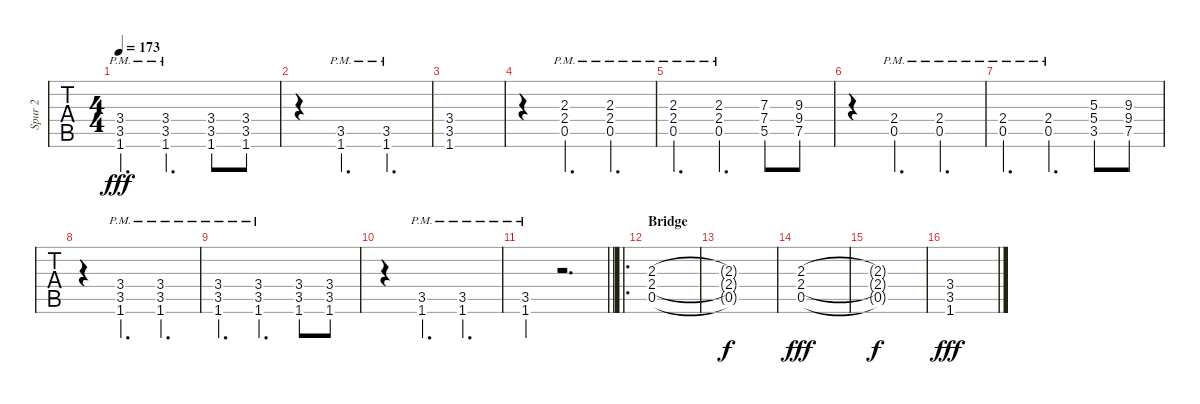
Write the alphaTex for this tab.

\track ("Spur 2" "Spur 2") {instrument distortionguitar}
\staff {tabs}
\tuning (B3 Gb3 D3 A2 E2 B1) {hide}
\ts (4 4)
\tempo 173
\clef g2
\ks c
(3.4{pm} 3.5{pm} 1.6{pm}).4{d dy fff} (3.4{pm} 3.5{pm} 1.6{pm}).4{d} (3.4 3.5 1.6).8 (3.4 3.5 1.6).8 |
r.4 (3.5{pm} 1.6{pm}).4{d} (3.5{pm} 1.6{pm}).4{d} |
(3.4 3.5 1.6).1 |
r.4 (2.3{pm} 2.4{pm} 0.5{pm}).4{d} (2.3{pm} 2.4{pm} 0.5{pm}).4{d} |
(2.3{pm} 2.4{pm} 0.5{pm}).4{d} (2.3{pm} 2.4{pm} 0.5{pm}).4{d} (7.3 7.4 5.5).8 (9.3 9.4 7.5).8 |
r.4 (2.4{pm} 0.5{pm}).4{d} (2.4{pm} 0.5{pm}).4{d} |
(2.4{pm} 0.5{pm}).4{d} (2.4{pm} 0.5{pm}).4{d} (5.3 5.4 3.5).8 (9.3 9.4 7.5).8 |
r.4 (3.4{pm} 3.5{pm} 1.6{pm}).4{d} (3.4{pm} 3.5{pm} 1.6{pm}).4{d} |
(3.4{pm} 3.5{pm} 1.6{pm}).4{d} (3.4{pm} 3.5{pm} 1.6{pm}).4{d} (3.4 3.5 1.6).8 (3.4 3.5 1.6).8 |
r.4 (3.5{pm} 1.6{pm}).4{d} (3.5{pm} 1.6{pm}).4{d} |
\barLineRight lightlight
(3.5{pm} 1.6{pm}).4 r.2{d} |
\ro
\section ("" "Bridge")
(2.3 2.4 0.5).1 |
(2.3{t} 2.4{t} 0.5{t}).1{dy f} |
(2.3 2.4 0.5).1{dy fff} |
(2.3{t} 2.4{t} 0.5{t}).1{dy f} |
(3.4 3.5 1.6).1{dy fff}
